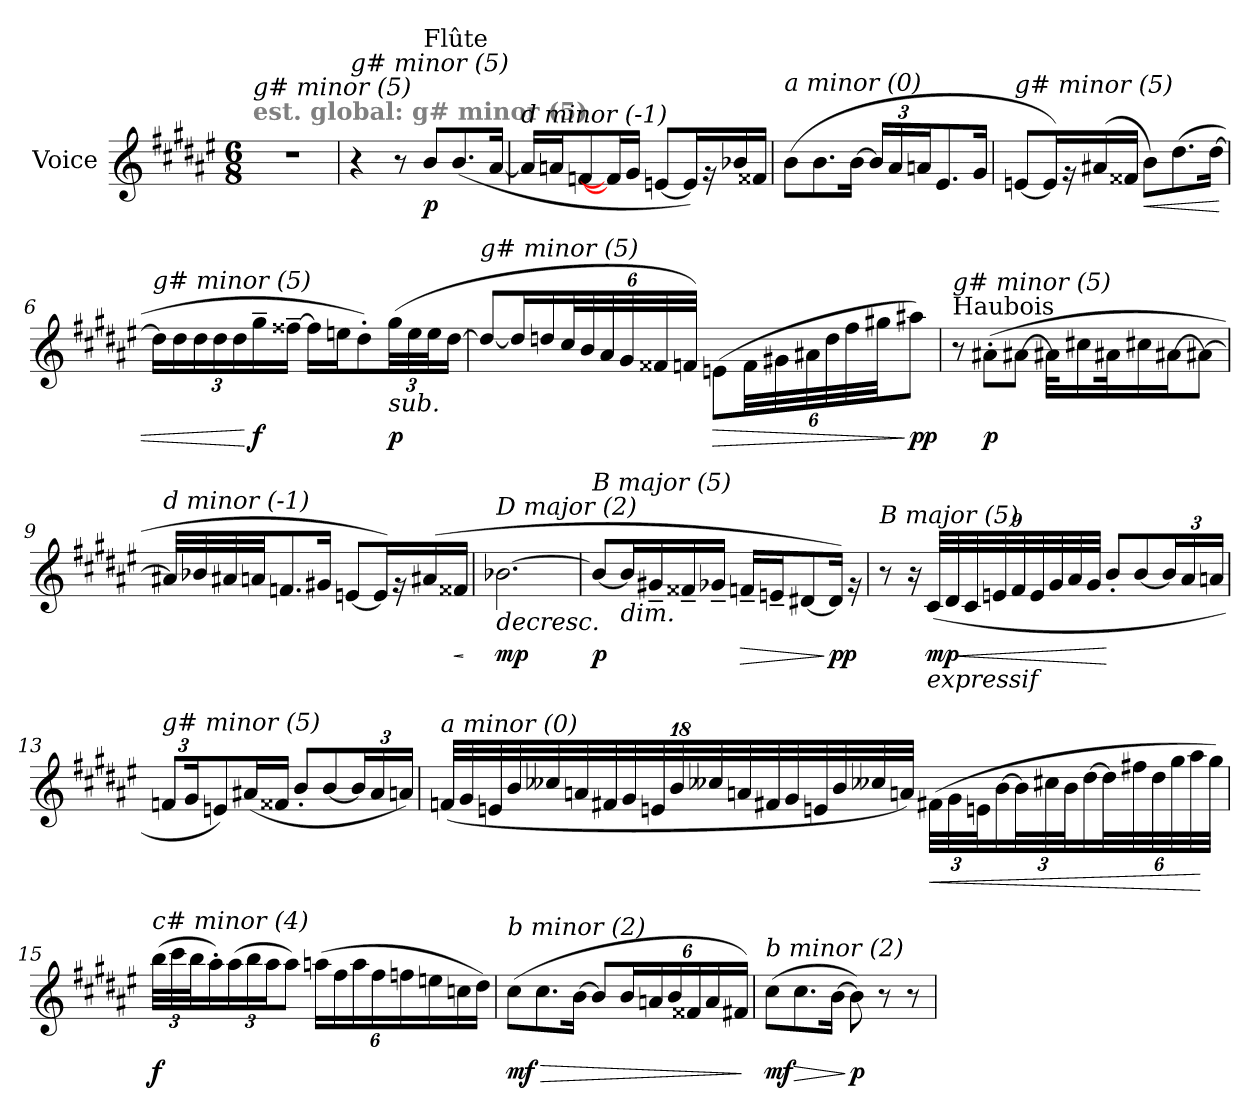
**kern	**dynam
*part1	*part1
*staff1	*staff1
*I"Voice	*
*I'V	*
*clefG2	*
*k[f#c#g#d#a#e#]	*
*M6/8	*
*MM32	*
=1	=1
!LO:TX:a:B:color=#808080:t=est. global&colon; g# minor (5)	!
!LO:TX:i:t=g# minor (5)	!
2.r	.
=2	=2
!LO:TX:i:t=g# minor (5)	!
4r	.
8r	.
!LO:TX:a:t=Flûte	!
!	!LO:DY:b
8b/L	p
(<8.b/	.
[16a#/Jk	.
=3	=3
!LO:TX:i:t=d minor (-1)	!
16a#/LL]	.
16an/J	.
[8fni/	.
16f#i/L]	.
16g#/JJ	.
[8en/L	.
16e/L])	.
16rg	.
16b-Xi/	.
16f##X/JJ	.
=4	=4
!LO:TX:i:t=a minor (0)	!
(>8b\L	.
8.b\	.
[16b\Jk	.
*Xbrackettup	*
24b/LL]	.
24a#/	.
24an/J	.
8.e#/	.
16g#/Jk	.
!!LO:LB:g=z
=5	=5
!LO:TX:i:t=g# minor (5)	!
[8en/L	.
16e/L])	.
16rg	.
(>16a#X/	.
16f##X/JJ	.
!	!LO:HP:b
8b\L)	<
(>8.dd#\	.
[16dd#\Jk	.
=6	=6
!LO:TX:i:t=g# minor (5)	!
16dd#\LL]	.
16dd#\	.
24dd#\	.
24dd#\	.
24dd#\	.
!	!LO:DY:n=1:b
16gg#~\	[ f
[16ff##X~\JJ	.
16ff##\LL]	.
16een\J	.
8dd#'\)	.
!LO:TX:b:i:t=sub.	!
!	!LO:DY:n=2:b
(>48gg#\LL	p
48ee\	.
48ee\J	.
[16dd#\JJ	.
!!LO:LB:g=z
=7	=7
!LO:TX:i:t=g# minor (5)	!
8dd#/L_	.
16dd#/L]	.
16ddn/	.
48cc#/L	.
48b/	.
48a#/	.
48g#/	.
48f##Xi/	.
48fn/JJJ)	.
!	!LO:HP:b
(>8en\L	>
48f\LL	.
48g#Xi\	.
48a#Xi\	.
48dd\	.
48ff#\	.
48gg#Xi\JJ	.
!	!LO:DY:n=1:b
8aa#Xi\J)	] pp
=8	=8
!LO:TX:a:t=Haubois	!
!LO:TX:i:t=g# minor (5)	!
8r	.
!	!LO:DY:b
(>8a#X'i\L	p
[8a#Xi\J	.
32a#Xi\KLL]	.
16cc#Xi\	.
32a#Xi\K	.
16cc#Xi\	.
[16a#Xi\J	.
8a#Xi\J_	.
!!LO:LB:g=z
=9	=9
!LO:TX:i:t=d minor (-1)	!
32a#Xi/LLL]	.
32b-Xi/	.
32a#Xi/	.
32an/JJ	.
8.fn/	.
16g#Xi/Jk	.
[8en/L	.
16e/L])	.
16rg	.
(>16a#Xi/	.
!	!LO:HP:b
16f##Xi/JJ	<
.	[
=10	=10
!LO:TX:i:t=D major (2)	!
!	!LO:HP:b
!	!LO:DY:n=1:b
[2.b-Xi\	> mp
=11	=11
!LO:TX:i:t=B major (5)	!
!	!LO:DY:b
8b-i/L_	p
!LO:TX:b:i:t=dim.	!
16b-i/L]	]
16g#X~i/	.
16f##X~i/	.
16g-X~/JJ	.
!	!LO:HP:b
16fn~/LL	>
16en~/J	.
[8d#X/	.
!	!LO:DY:n=1:b
16d#/Jk])	] pp
16rg	.
!!LO:LB:g=z
=12	=12
!LO:TX:i:t=B major (5)	!
8r	.
16r	.
!LO:TX:b:i:t=expressif	!
!	!LO:DY:b
(>48c#/LLL	mp
48d#/	.
!	!LO:HP:b
48c#/	<
48en/	.
48f#/	.
48e/	.
48g#/	.
48a#/	.
48g#/JJJ	.
8b'/L	[
[8b/	.
24b/L]	.
24a#/	.
24an/JJ	.
=13	=13
!LO:TX:i:t=g# minor (5)	!
12fni/L	.
24g#/K	.
8en/)	.
(<16a#X/L	.
16f##X/JJ	.
8b'/L	.
[8b/	.
24b/L]	.
24a#/	.
24an/JJ)	.
!!LO:LB:g=z
=14	=14
!LO:TX:i:t=a minor (0)	!
(<48fni/LLL	.
48g#/	.
48en/	.
48b/	.
48cc--Xi/	.
48an/	.
48f#Xi/	.
48g#/	.
48en/	.
48b/	.
48cc--Xi/	.
48an/	.
48f#Xi/	.
48g#/	.
48en/	.
48b/	.
48cc--Xi/	.
48an/JJJ)	.
!	!LO:HP:b
(>48f#Xi\LLL	<
48g#\	.
48en\J	.
[16b\	.
48b\L]	.
48cc#\	.
48b\J	.
[16dd#\	.
48dd#\L]	.
48ff#Xi\	.
48dd#\	.
48gg#\	.
48aa#\	.
48gg#\JJJ)	[
!!LO:LB:g=z
=15	=15
!LO:TX:i:t=c# minor (4)	!
!	!LO:DY:b
(>48bb\LLL	f
48ccc#\	.
48bb\J	.
16aa#'\)	.
(>24aa#\	.
24bb\	.
24aa#\J	.
8aa#\J)	.
(>24aan\LL	.
24ff#\	.
24aa\	.
24ff#\	.
24ffni\	.
24een\	.
16ccni\	.
16dd#\JJ)	.
=16	=16
!LO:TX:i:t=b minor (2)	!
!	!LO:HP:b
!	!LO:DY:n=1:b
(>8cc#\L	> mf
8.cc#\	.
[16b\Jk	.
8b/L]	.
24b/L	.
24an/	.
24b/	.
24f##Xi/	.
24a/	.
24f#/JJ)	.
.	]
=17	=17
!LO:TX:i:t=b minor (2)	!
!	!LO:DY:b
(>8cc#\L	mf
!	!LO:HP:b
8.cc#\	>
[16b\Jk	.
!	!LO:DY:n=1:b
8b\])	] p
8r	.
8r	.
=	=
*-	*-
